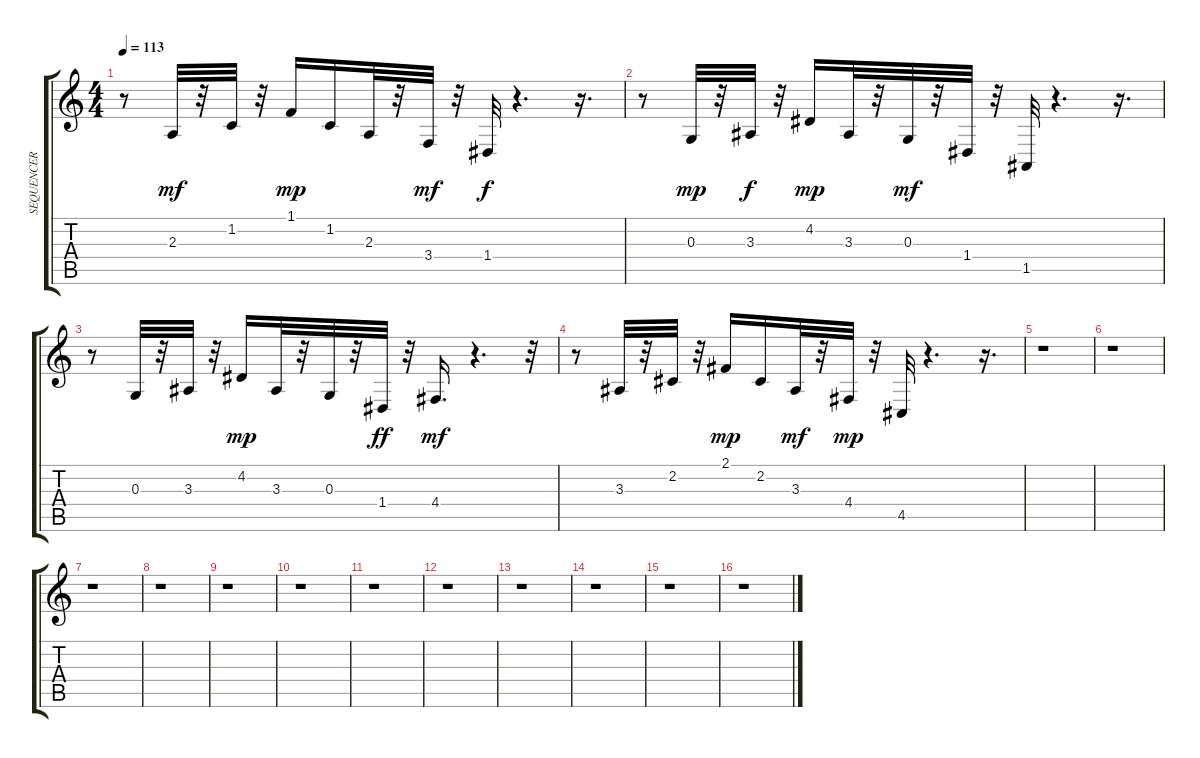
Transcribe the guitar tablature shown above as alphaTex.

\track ("SEQUENCER" "SEQUENCER") {instrument lead4chiff}
\staff {score tabs}
\tuning (E4 B3 G3 D3 A2 E2) {hide}
\ts (4 4)
\tempo 113
\clef g2
\ks c
r.8{dy mp} 2.3.32{dy mf} r.32 1.2.32 r.32 1.1.16{dy mp} 1.2.16 2.3.32 r.32 3.4.32{dy mf} r.32 1.4.32{dy f} r.4{d} r.16{d} |
r.8 0.3.32{dy mp} r.32 3.3.32{dy f} r.32 4.2.16{dy mp} 3.3.32 r.32 0.3.32{dy mf} r.32 1.4.32 r.32 1.5.32 r.4{d} r.16{d} |
r.8 0.3.32 r.32 3.3.32 r.32 4.2.16{dy mp} 3.3.32 r.32 0.3.32 r.32 1.4.32{dy ff} r.32 4.4.16{d dy mf} r.4{d} r.32 |
r.8 3.3.32 r.32 2.2.32 r.32 2.1.16{dy mp} 2.2.16 3.3.32{dy mf} r.32 4.4.32{dy mp} r.32 4.5.32 r.4{d} r.16{d} |
r.1 |
r.1 |
r.1 |
r.1 |
r.1 |
r.1 |
r.1 |
r.1 |
r.1 |
r.1 |
r.1 |
r.1
